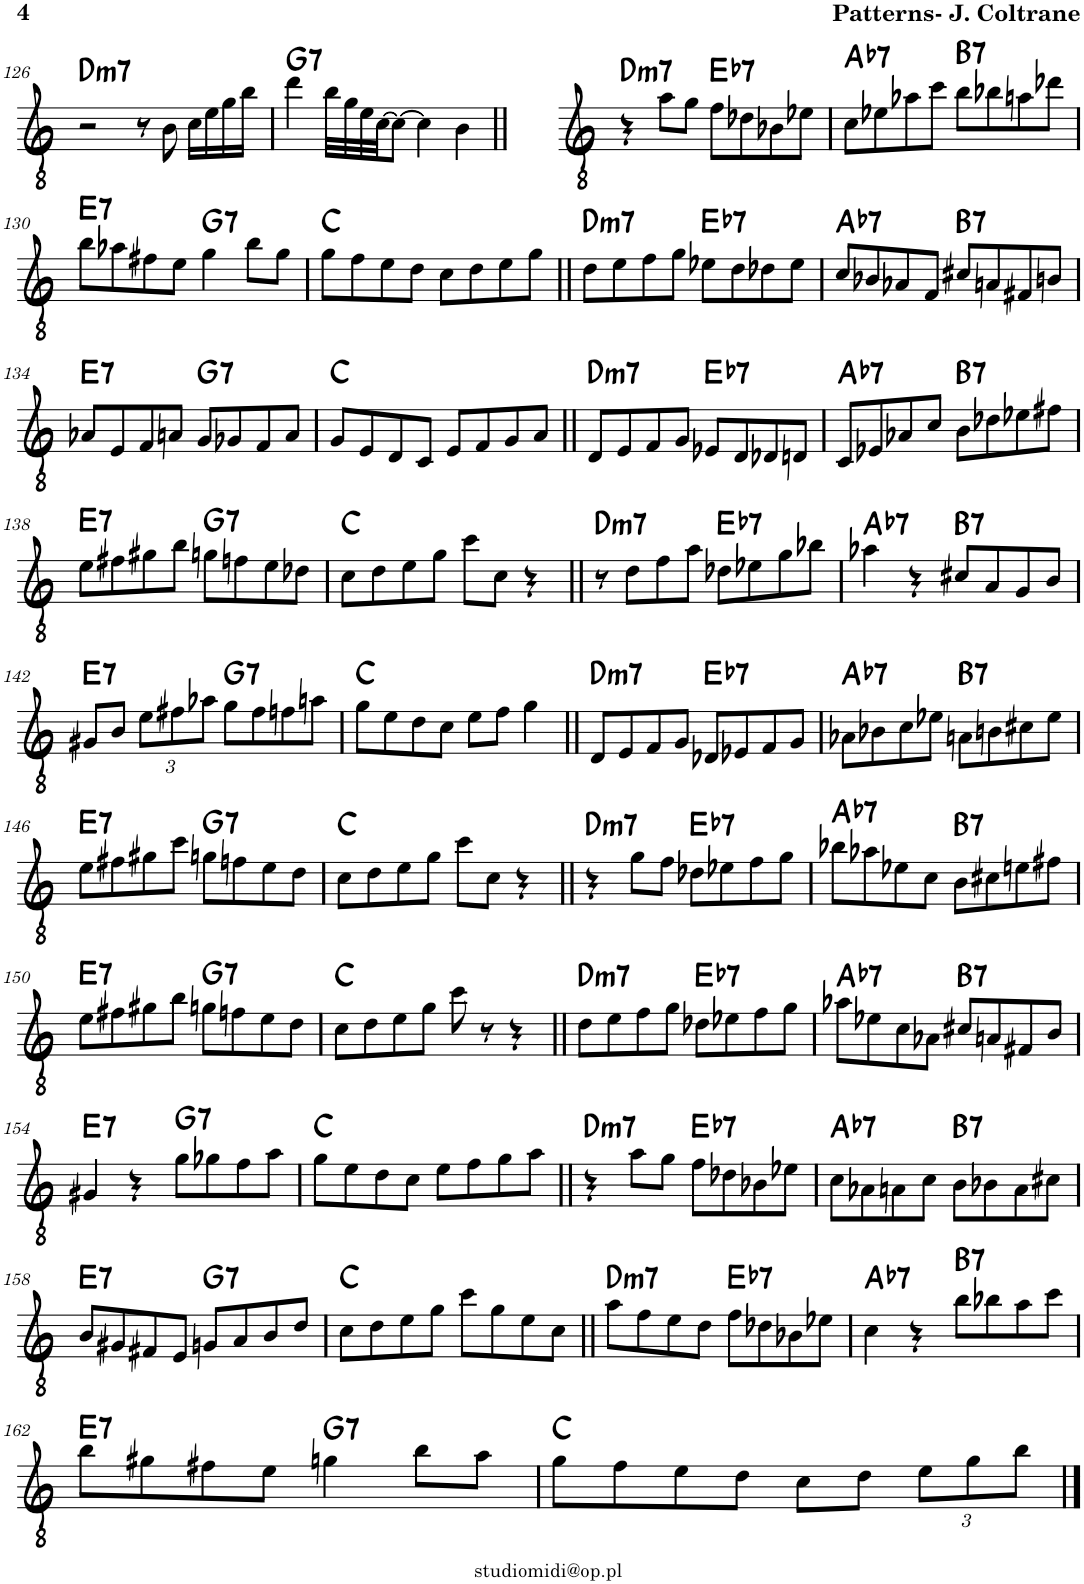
**kern	**harte
*part1	*part1
*staff1	*
*I"Piano	*
*I'Pno	*
!!LO:PB:g=z
*clefGv2	*
*k[]	*
*M4/4	*
=126	=126
!	!LO:H:kt=m7
2r	D:min7
8r	.
8B\	.
16c\LL	.
16e\	.
16g\	.
16b\JJ	.
=127	=127
!	!LO:H:kt=7
4dd\	G:7
32b\LLL	.
32g\	.
32e\	.
[32c\JJ	.
8c\J_	.
4c\]	.
4B\	.
=128||	=128||
!	!LO:H:kt=m7
4r	D:min7
8a\L	.
8g\J	.
!	!LO:H:kt=7
8f\L	Eb:7
8d-X\	.
8B-X\	.
8e-X\J	.
=129	=129
!	!LO:H:kt=7
8c\L	Ab:7
8e-X\	.
8a-X\	.
8cc\J	.
!	!LO:H:kt=7
8b\L	B:7
8b-X\	.
8an\	.
8dd-X\J	.
!!LO:LB:g=z
=130	=130
!	!LO:H:kt=7
8b\L	E:7
8a-X\	.
8f#X\	.
8e\J	.
!	!LO:H:kt=7
4g\	G:7
8b\L	.
8g\J	.
=131	=131
8g\L	C:maj
8f\	.
8e\	.
8d\J	.
8c\L	.
8d\	.
8e\	.
8g\J	.
=132||	=132||
!	!LO:H:kt=m7
8d\L	D:min7
8e\	.
8f\	.
8g\J	.
!	!LO:H:kt=7
8e-X\L	Eb:7
8d\	.
8d-X\	.
8e-\J	.
=133	=133
!	!LO:H:kt=7
8c/L	Ab:7
8B-X/	.
8A-X/	.
8F/J	.
!	!LO:H:kt=7
8c#X/L	B:7
8An/	.
8F#X/	.
8Bn/J	.
!!LO:LB:g=z
=134	=134
!	!LO:H:kt=7
8A-X/L	E:7
8E/	.
8F/	.
8An/J	.
!	!LO:H:kt=7
8G/L	G:7
8G-X/	.
8F/	.
8A/J	.
=135	=135
8G/L	C:maj
8E/	.
8D/	.
8C/J	.
8E/L	.
8F/	.
8G/	.
8A/J	.
=136||	=136||
!	!LO:H:kt=m7
8D/L	D:min7
8E/	.
8F/	.
8G/J	.
!	!LO:H:kt=7
8E-X/L	Eb:7
8D/	.
8D-X/	.
8Dn/J	.
=137	=137
!	!LO:H:kt=7
8C/L	Ab:7
8E-X/	.
8A-X/	.
8c/J	.
!	!LO:H:kt=7
8B\L	B:7
8d-X\	.
8e-X\	.
8f#X\J	.
!!LO:LB:g=z
=138	=138
!	!LO:H:kt=7
8e\L	E:7
8f#X\	.
8g#X\	.
8b\J	.
!	!LO:H:kt=7
8gn\L	G:7
8fn\	.
8e\	.
8d-X\J	.
=139	=139
8c\L	C:maj
8d\	.
8e\	.
8g\J	.
8cc\L	.
8c\J	.
4r	.
=140||	=140||
!	!LO:H:kt=m7
8r	D:min7
8d\L	.
8f\	.
8a\J	.
!	!LO:H:kt=7
8d-X\L	Eb:7
8e-X\	.
8g\	.
8b-X\J	.
=141	=141
!	!LO:H:kt=7
4a-X\	Ab:7
4r	.
!	!LO:H:kt=7
8c#X/L	B:7
8A/	.
8G/	.
8B/J	.
!!LO:LB:g=z
=142	=142
!	!LO:H:kt=7
8G#X/L	E:7
8B/J	.
*Xbrackettup	*
12e\L	.
12f#X\	.
12a-X\J	.
!	!LO:H:kt=7
8g\L	G:7
8f#\	.
8fn\	.
8an\J	.
=143	=143
8g\L	C:maj
8e\	.
8d\	.
8c\J	.
8e\L	.
8f\J	.
4g\	.
=144||	=144||
!	!LO:H:kt=m7
8D/L	D:min7
8E/	.
8F/	.
8G/J	.
!	!LO:H:kt=7
8D-X/L	Eb:7
8E-X/	.
8F/	.
8G/J	.
=145	=145
!	!LO:H:kt=7
8A-X\L	Ab:7
8B-X\	.
8c\	.
8e-X\J	.
!	!LO:H:kt=7
8An\L	B:7
8Bn\	.
8c#X\	.
8e-\J	.
!!LO:LB:g=z
=146	=146
!	!LO:H:kt=7
8e\L	E:7
8f#X\	.
8g#X\	.
8cc\J	.
!	!LO:H:kt=7
8gn\L	G:7
8fn\	.
8e\	.
8d\J	.
=147	=147
8c\L	C:maj
8d\	.
8e\	.
8g\J	.
8cc\L	.
8c\J	.
4r	.
=148||	=148||
!	!LO:H:kt=m7
4r	D:min7
8g\L	.
8f\J	.
!	!LO:H:kt=7
8d-X\L	Eb:7
8e-X\	.
8f\	.
8g\J	.
=149	=149
!	!LO:H:kt=7
8b-X\L	Ab:7
8a-X\	.
8e-X\	.
8c\J	.
!	!LO:H:kt=7
8B\L	B:7
8c#X\	.
8en\	.
8f#X\J	.
!!LO:LB:g=z
=150	=150
!	!LO:H:kt=7
8e\L	E:7
8f#X\	.
8g#X\	.
8b\J	.
!	!LO:H:kt=7
8gn\L	G:7
8fn\	.
8e\	.
8d\J	.
=151	=151
8c\L	C:maj
8d\	.
8e\	.
8g\J	.
8cc\	.
8r	.
4r	.
=152||	=152||
!	!LO:H:kt=m7
8d\L	D:min7
8e\	.
8f\	.
8g\J	.
!	!LO:H:kt=7
8d-X\L	Eb:7
8e-X\	.
8f\	.
8g\J	.
=153	=153
!	!LO:H:kt=7
8a-X\L	Ab:7
8e-X\	.
8c\	.
8A-X\J	.
!	!LO:H:kt=7
8c#X/L	B:7
8An/	.
8F#X/	.
8B/J	.
!!LO:LB:g=z
=154	=154
!	!LO:H:kt=7
4G#X/	E:7
4r	.
!	!LO:H:kt=7
8g\L	G:7
8g-X\	.
8f\	.
8a\J	.
=155	=155
8g\L	C:maj
8e\	.
8d\	.
8c\J	.
8e\L	.
8f\	.
8g\	.
8a\J	.
=156||	=156||
!	!LO:H:kt=m7
4r	D:min7
8a\L	.
8g\J	.
!	!LO:H:kt=7
8f\L	Eb:7
8d-X\	.
8B-X\	.
8e-X\J	.
=157	=157
!	!LO:H:kt=7
8c\L	Ab:7
8A-X\	.
8An\	.
8c\J	.
!	!LO:H:kt=7
8B\L	B:7
8B-X\	.
8A\	.
8c#X\J	.
!!LO:LB:g=z
=158	=158
!	!LO:H:kt=7
8B/L	E:7
8G#X/	.
8F#X/	.
8E/J	.
!	!LO:H:kt=7
8Gn/L	G:7
8A/	.
8B/	.
8d/J	.
=159	=159
8c\L	C:maj
8d\	.
8e\	.
8g\J	.
8cc\L	.
8g\	.
8e\	.
8c\J	.
=160||	=160||
!	!LO:H:kt=m7
8a\L	D:min7
8f\	.
8e\	.
8d\J	.
!	!LO:H:kt=7
8f\L	Eb:7
8d-X\	.
8B-X\	.
8e-X\J	.
=161	=161
!	!LO:H:kt=7
4c\	Ab:7
4r	.
!	!LO:H:kt=7
8b\L	B:7
8b-X\	.
8a\	.
8cc\J	.
!!LO:LB:g=z
=162	=162
!	!LO:H:kt=7
8b\L	E:7
8g#X\	.
8f#X\	.
8e\J	.
!	!LO:H:kt=7
4gn\	G:7
8b\L	.
8a\J	.
=163	=163
8g\L	C:maj
8f\	.
8e\	.
8d\J	.
8c\L	.
8d\J	.
12e\L	.
12g\	.
12b\J	.
==	==
*-	*-
